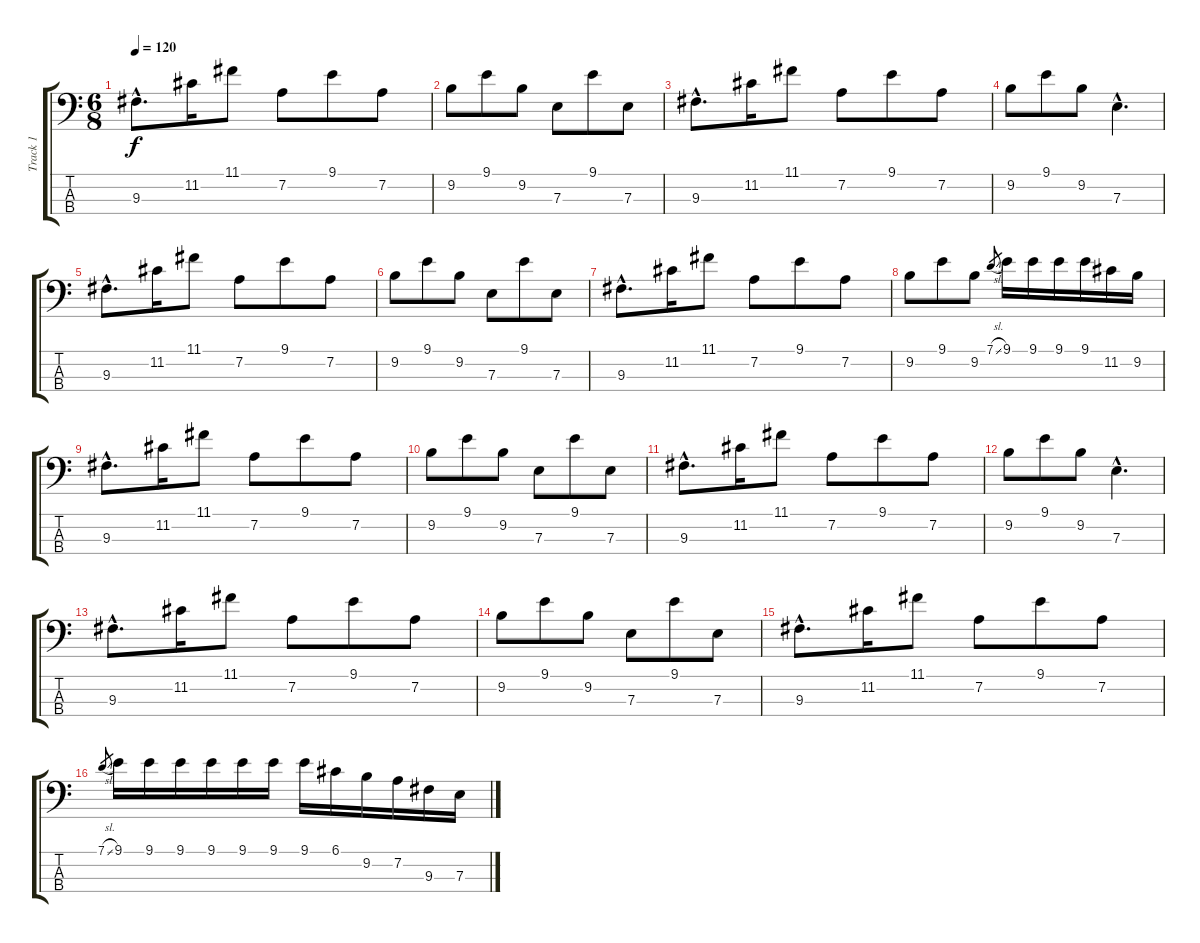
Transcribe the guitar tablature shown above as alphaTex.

\track ("Track 1" "Track 1") {instrument electricbassfinger}
\staff {score tabs}
\tuning (G2 D2 A1 E1) {hide}
\ts (6 8)
\tempo 120
\clef f4
\ks c
9.3{hac}.8{d dy f instrument electricbassfinger} 11.2.16 11.1.8 7.2.8 9.1.8 7.2.8 |
9.2.8 9.1.8 9.2.8 7.3.8 9.1.8 7.3.8 |
9.3{hac}.8{d} 11.2.16 11.1.8 7.2.8 9.1.8 7.2.8 |
9.2.8 9.1.8 9.2.8 7.3{hac}.4{d} |
9.3{hac}.8{d} 11.2.16 11.1.8 7.2.8 9.1.8 7.2.8 |
9.2.8 9.1.8 9.2.8 7.3.8 9.1.8 7.3.8 |
9.3{hac}.8{d} 11.2.16 11.1.8 7.2.8 9.1.8 7.2.8 |
9.2.8 9.1.8 9.2.8 7.1{sl}.8{gr} 9.1.16 9.1.16 9.1.16 9.1.16 11.2.16 9.2.16 |
9.3{hac}.8{d} 11.2.16 11.1.8 7.2.8 9.1.8 7.2.8 |
9.2.8 9.1.8 9.2.8 7.3.8 9.1.8 7.3.8 |
9.3{hac}.8{d} 11.2.16 11.1.8 7.2.8 9.1.8 7.2.8 |
9.2.8 9.1.8 9.2.8 7.3{hac}.4{d} |
9.3{hac}.8{d} 11.2.16 11.1.8 7.2.8 9.1.8 7.2.8 |
9.2.8 9.1.8 9.2.8 7.3.8 9.1.8 7.3.8 |
9.3{hac}.8{d} 11.2.16 11.1.8 7.2.8 9.1.8 7.2.8 |
7.1{sl}.8{gr} 9.1.16 9.1.16 9.1.16 9.1.16 9.1.16 9.1.16 9.1.16 6.1.16 9.2.16 7.2.16 9.3.16 7.3.16
